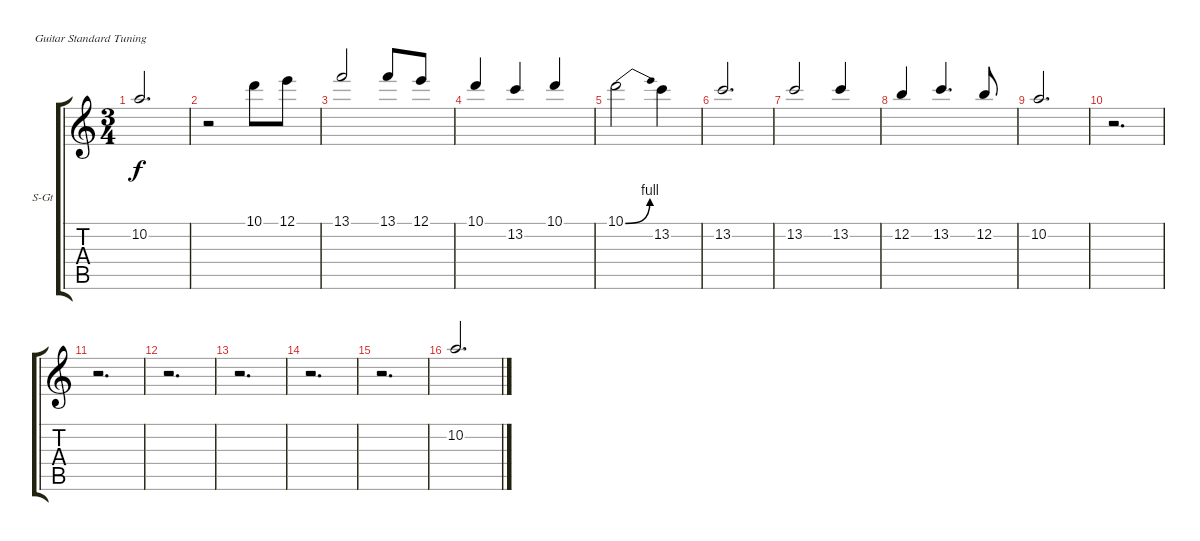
\bracketExtendMode groupsimilarinstruments
\firstSystemTrackNameOrientation horizontal
\otherSystemsTrackNameOrientation horizontal
\track ("Guitar II" "S-Gt") {instrument acousticguitarsteel}
\staff {score tabs}
\tuning (E4 B3 G3 D3 A2 E2)
\ts (3 4)
\tempo (111 hide)
\clef g2
\ks c
10.2.2{d dy f beam invert} |
r.2 10.1.8 12.1.8 |
13.1.2{beam invert} 13.1.8{beam invert} 12.1.8 |
10.1.4{beam invert} 13.2.4 10.1.4{beam invert} |
10.1{be (bend 0 0 60 4)}.2 13.2.4 |
13.2.2{d beam invert} |
13.2.2{beam invert} 13.2.4{beam invert} |
12.2.4{beam invert} 13.2.4{d beam invert} 12.2.8{beam invert} |
10.2.2{d beam invert} |
r.2{d} |
r.2{d} |
r.2{d} |
r.2{d} |
r.2{d} |
r.2{d} |
10.2.2{d beam invert}
